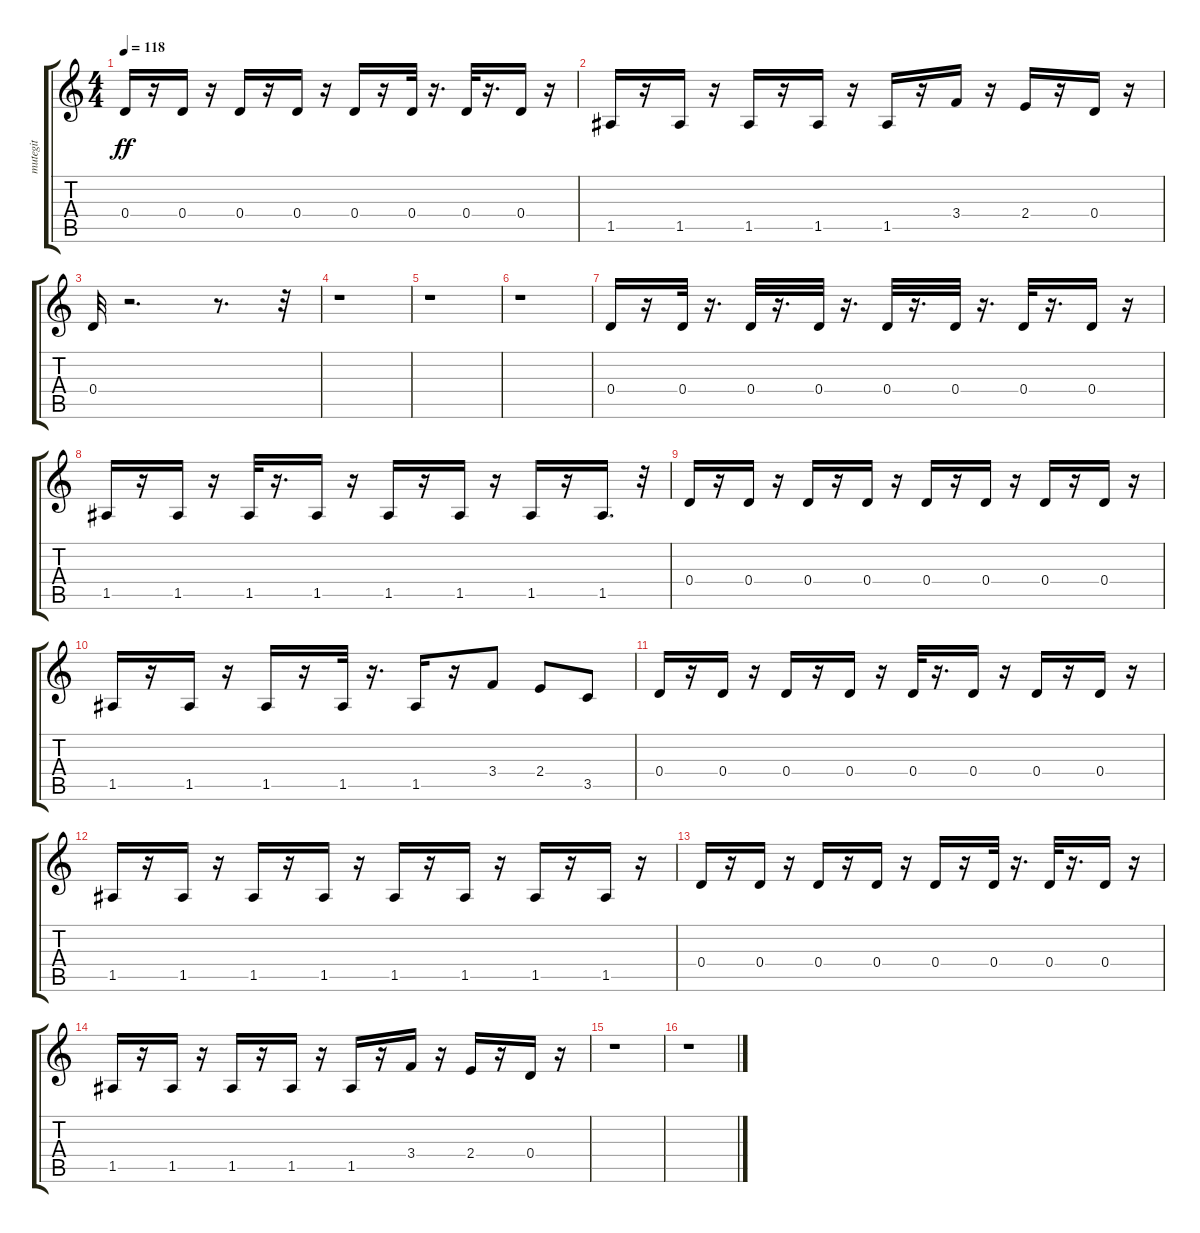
\track ("mutegit" "mutegit") {instrument electricguitarmuted}
\staff {score tabs}
\tuning (E4 B3 G3 D3 A2 E2) {hide}
\ts (4 4)
\tempo 118
\clef g2
\ks c
0.4.16{dy ff} r.16 0.4.16 r.16 0.4.16 r.16 0.4.16 r.16 0.4.16 r.16 0.4.32 r.16{d} 0.4.32 r.16{d} 0.4.16 r.16 |
1.5.16 r.16 1.5.16 r.16 1.5.16 r.16 1.5.16 r.16 1.5.16 r.16 3.4.16 r.16 2.4.16 r.16 0.4.16 r.16 |
0.4.32 r.2{d} r.8{d} r.32 |
r.1 |
r.1 |
r.1 |
0.4.16 r.16 0.4.32 r.16{d} 0.4.32 r.16{d} 0.4.32 r.16{d} 0.4.32 r.16{d} 0.4.32 r.16{d} 0.4.32 r.16{d} 0.4.16 r.16 |
1.5.16 r.16 1.5.16 r.16 1.5.32 r.16{d} 1.5.16 r.16 1.5.16 r.16 1.5.16 r.16 1.5.16 r.16 1.5.16{d} r.32 |
0.4.16 r.16 0.4.16 r.16 0.4.16 r.16 0.4.16 r.16 0.4.16 r.16 0.4.16 r.16 0.4.16 r.16 0.4.16 r.16 |
1.5.16 r.16 1.5.16 r.16 1.5.16 r.16 1.5.32 r.16{d} 1.5.16 r.16 3.4.8 2.4.8 3.5.8 |
0.4.16 r.16 0.4.16 r.16 0.4.16 r.16 0.4.16 r.16 0.4.32 r.16{d} 0.4.16 r.16 0.4.16 r.16 0.4.16 r.16 |
1.5.16 r.16 1.5.16 r.16 1.5.16 r.16 1.5.16 r.16 1.5.16 r.16 1.5.16 r.16 1.5.16 r.16 1.5.16 r.16 |
0.4.16 r.16 0.4.16 r.16 0.4.16 r.16 0.4.16 r.16 0.4.16 r.16 0.4.32 r.16{d} 0.4.32 r.16{d} 0.4.16 r.16 |
1.5.16 r.16 1.5.16 r.16 1.5.16 r.16 1.5.16 r.16 1.5.16 r.16 3.4.16 r.16 2.4.16 r.16 0.4.16 r.16 |
r.1 |
r.1
